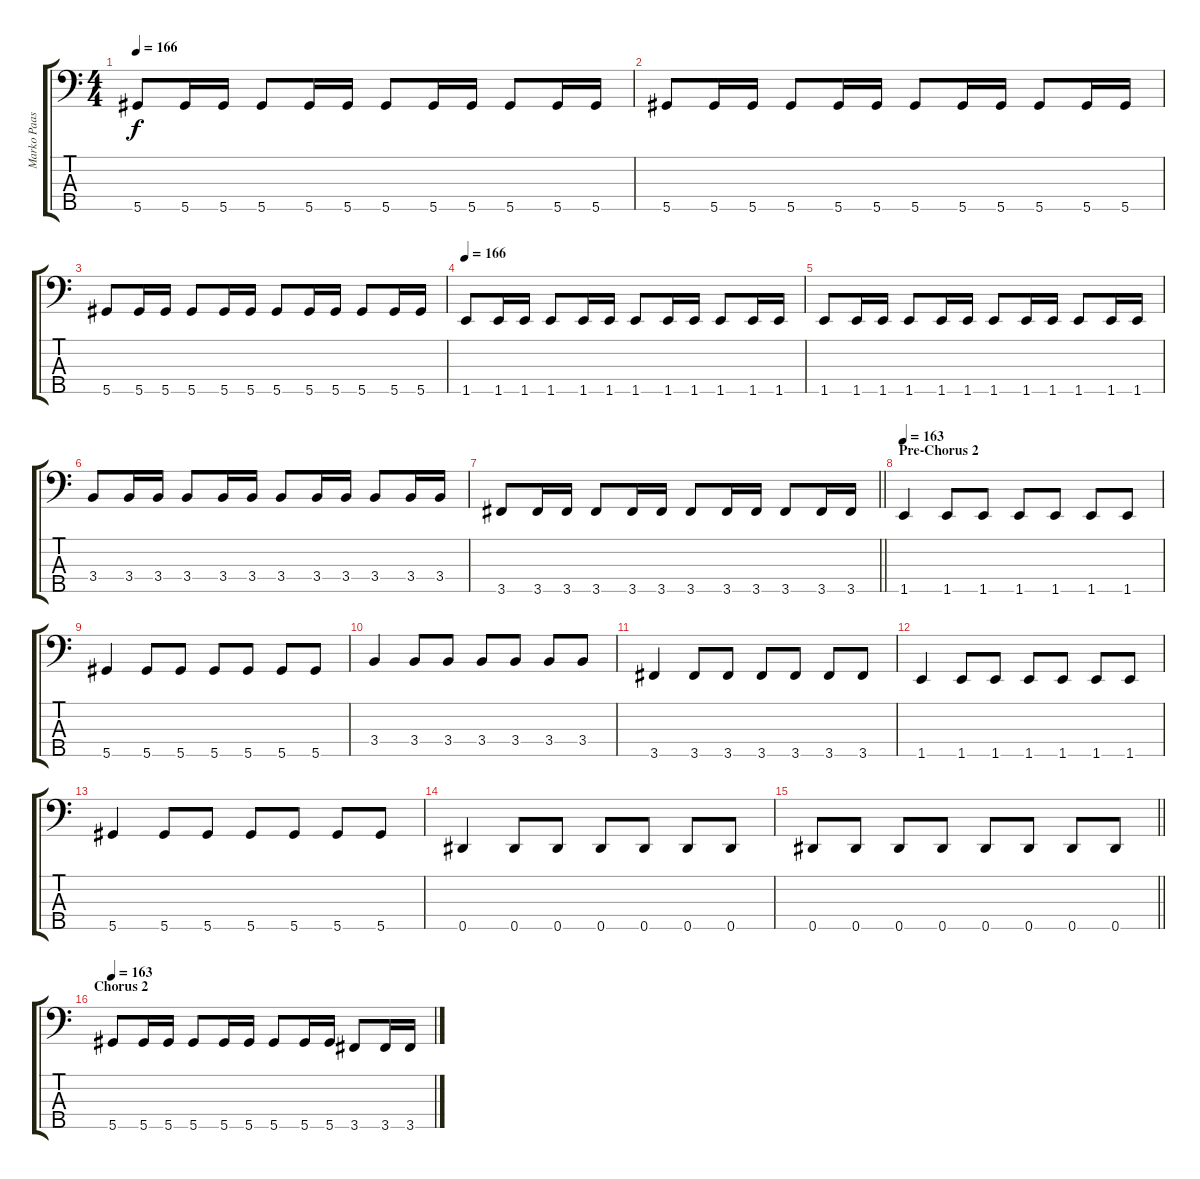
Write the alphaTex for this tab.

\track ("Marko Paasikoski" "Marko Paas") {instrument electricbasspick}
\staff {score tabs}
\tuning (B2 Gb2 Db2 Ab1 Eb1) {hide}
\ts (4 4)
\tempo 166
\clef f4
\ks c
5.5.8{dy f} 5.5.16 5.5.16 5.5.8 5.5.16 5.5.16 5.5.8 5.5.16 5.5.16 5.5.8 5.5.16 5.5.16 |
5.5.8 5.5.16 5.5.16 5.5.8 5.5.16 5.5.16 5.5.8 5.5.16 5.5.16 5.5.8 5.5.16 5.5.16 |
5.5.8 5.5.16 5.5.16 5.5.8 5.5.16 5.5.16 5.5.8 5.5.16 5.5.16 5.5.8 5.5.16 5.5.16 |
\tempo 166
1.5.8 1.5.16 1.5.16 1.5.8 1.5.16 1.5.16 1.5.8 1.5.16 1.5.16 1.5.8 1.5.16 1.5.16 |
1.5.8 1.5.16 1.5.16 1.5.8 1.5.16 1.5.16 1.5.8 1.5.16 1.5.16 1.5.8 1.5.16 1.5.16 |
3.4.8 3.4.16 3.4.16 3.4.8 3.4.16 3.4.16 3.4.8 3.4.16 3.4.16 3.4.8 3.4.16 3.4.16 |
\barLineRight lightlight
3.5.8 3.5.16 3.5.16 3.5.8 3.5.16 3.5.16 3.5.8 3.5.16 3.5.16 3.5.8 3.5.16 3.5.16 |
\section ("" "Pre-Chorus 2")
\tempo 163
1.5.4 1.5.8 1.5.8 1.5.8 1.5.8 1.5.8 1.5.8 |
5.5.4 5.5.8 5.5.8 5.5.8 5.5.8 5.5.8 5.5.8 |
3.4.4 3.4.8 3.4.8 3.4.8 3.4.8 3.4.8 3.4.8 |
3.5.4 3.5.8 3.5.8 3.5.8 3.5.8 3.5.8 3.5.8 |
1.5.4 1.5.8 1.5.8 1.5.8 1.5.8 1.5.8 1.5.8 |
5.5.4 5.5.8 5.5.8 5.5.8 5.5.8 5.5.8 5.5.8 |
0.5.4 0.5.8 0.5.8 0.5.8 0.5.8 0.5.8 0.5.8 |
\barLineRight lightlight
0.5.8 0.5.8 0.5.8 0.5.8 0.5.8 0.5.8 0.5.8 0.5.8 |
\section ("" "Chorus 2")
\tempo 163
5.5.8 5.5.16 5.5.16 5.5.8 5.5.16 5.5.16 5.5.8 5.5.16 5.5.16 3.5.8 3.5.16 3.5.16
